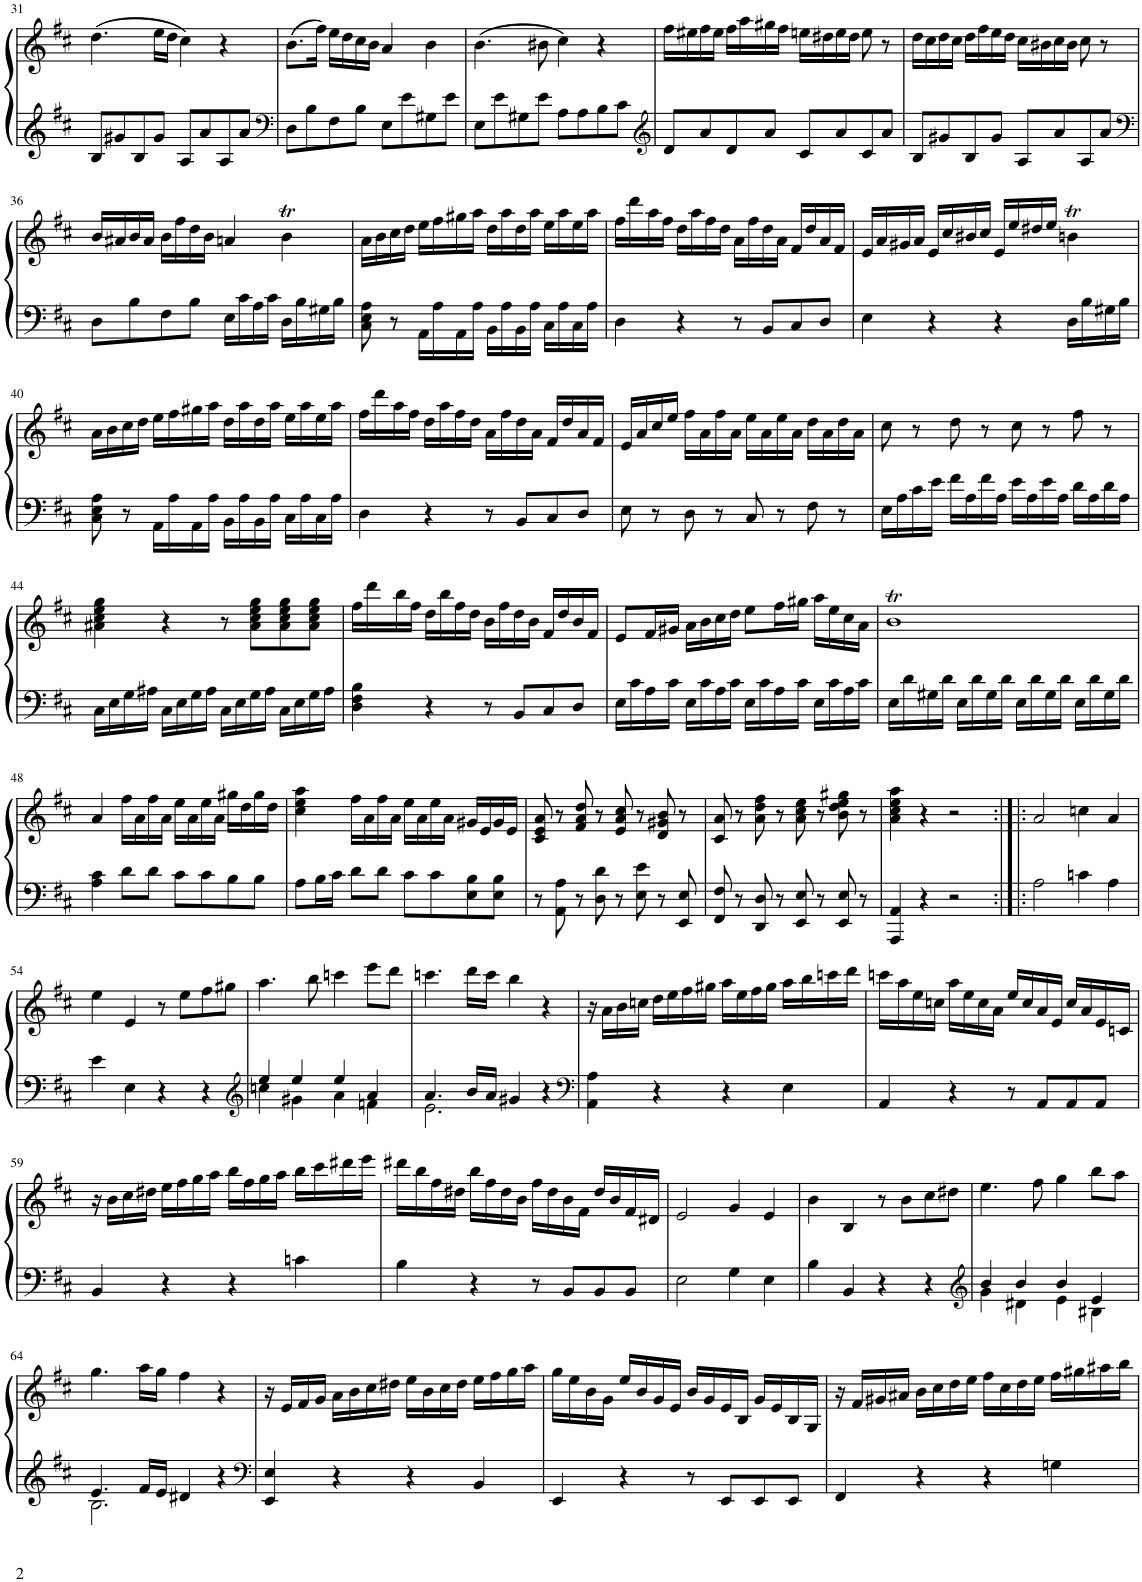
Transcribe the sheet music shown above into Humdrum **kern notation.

**kern	**kern
*part1	*part1
*staff2	*staff1
*I"Klavier	*
!!LO:PB:g=z
*clefG2	*clefG2
*k[f#c#]	*k[f#c#]
*M4/4	*M4/4
*met(c)	*met(c)
=31	=31
8B/L	(4.dd\
8g#X/	.
8B/	.
8g#/J	16ee\LL
.	16dd\JJ
8A/L	4cc#\)
8a/	.
8A/	4r
8a/J	.
=32	=32
*clefF4	*
8D\L	(8.b\L
8B\	.
.	16ff#\Jk)
8F#\	16ee\LL
.	16dd\
8B\J	16cc#\
.	16b\JJ
8E\L	4a/
8e\	.
8G#X\	4b\
8e\J	.
=33	=33
8E\L	(4.b\
8e\	.
8G#X\	.
8e\J	8b#X\
8A\L	4cc#\)
8A\	.
8B\	4r
8c#\J	.
=34	=34
*clefG2	*
8d/L	16ff#\LL
.	16ee#X\
8a/	16ff#\
.	16ee#\JJ
8d/	16ff#\LL
.	16aa\
8a/J	16gg#X\
.	16ff#\JJ
8c#/L	16een\LL
.	16dd#X\
8a/	16ee\
.	16dd#\JJ
8c#/	8ee\
8a/J	8r
=35	=35
8B/L	16dd\LL
.	16cc#\
8g#X/	16dd\
.	16cc#\JJ
8B/	16dd\LL
.	16ff#\
8g#/J	16ee\
.	16dd\JJ
8A/L	16cc#\LL
.	16b#X\
8a/	16cc#\
.	16b#\JJ
8A/	8cc#\
8a/J	8r
!!LO:LB:g=z
=36	=36
*clefF4	*
8D\L	16b/LL
.	16a#X/
8B\	16b/
.	16a#/JJ
8F#\	16b\LL
.	16ff#\
8B\J	16dd\
.	16b\JJ
16E\LL	4an/
16c#\	.
16A\	.
16c#\JJ	.
16D\LL	4bT\
16B\	.
16G#X\	.
16B\JJ	.
=37	=37
8C#\ 8E\ 8A\	16a\LL
.	16b\
8r	16cc#\
.	16dd\JJ
16AA\LL	16ee\LL
16A\	16ff#\
16AA\	16gg#X\
16A\JJ	16aa\JJ
16BB\LL	16dd\LL
16A\	16aa\
16BB\	16dd\
16A\JJ	16aa\JJ
16C#\LL	16ee\LL
16A\	16aa\
16C#\	16ee\
16A\JJ	16aa\JJ
=38	=38
4D\	16ff#\LL
.	16ddd\
.	16aa\
.	16ff#\JJ
4r	16dd\LL
.	16aa\
.	16ff#\
.	16dd\JJ
8r	16a\LL
.	16ff#\
8BB/L	16dd\
.	16a\JJ
8C#/	16f#/LL
.	16dd/
8D/J	16a/
.	16f#/JJ
=39	=39
4E\	16e/LL
.	16a/
.	16g#X/
.	16a/JJ
4r	16e/LL
.	16cc#/
.	16b#X/
.	16cc#/JJ
4r	16e/LL
.	16ee/
.	16dd#X/
.	16ee/JJ
16D\LL	4bnT\
16B\	.
16G#X\	.
16B\JJ	.
!!LO:LB:g=z
=40	=40
8C#\ 8E\ 8A\	16a\LL
.	16b\
8r	16cc#\
.	16dd\JJ
16AA\LL	16ee\LL
16A\	16ff#\
16AA\	16gg#X\
16A\JJ	16aa\JJ
16BB\LL	16dd\LL
16A\	16aa\
16BB\	16dd\
16A\JJ	16aa\JJ
16C#\LL	16ee\LL
16A\	16aa\
16C#\	16ee\
16A\JJ	16aa\JJ
=41	=41
4D\	16ff#\LL
.	16ddd\
.	16aa\
.	16ff#\JJ
4r	16dd\LL
.	16aa\
.	16ff#\
.	16dd\JJ
8r	16a\LL
.	16ff#\
8BB/L	16dd\
.	16a\JJ
8C#/	16f#/LL
.	16dd/
8D/J	16a/
.	16f#/JJ
=42	=42
8E\	16e/LL
.	16a/
8r	16cc#/
.	16ee/JJ
8D\	16ff#\LL
.	16a\
8r	16ff#\
.	16a\JJ
8C#/	16ee\LL
.	16a\
8r	16ee\
.	16a\JJ
8F#\	16dd\LL
.	16a\
8r	16dd\
.	16a\JJ
=43	=43
16E\LL	8cc#\
16A\	.
16c#\	8r
16e\JJ	.
16f#\LL	8dd\
16A\	.
16f#\	8r
16A\JJ	.
16e\LL	8cc#\
16A\	.
16e\	8r
16A\JJ	.
16d\LL	8ff#\
16A\	.
16d\	8r
16A\JJ	.
!!LO:LB:g=z
=44	=44
16C#\LL	4a#X\ 4cc#\ 4ee\ 4gg\
16E\	.
16G\	.
16A#X\JJ	.
16C#\LL	4r
16E\	.
16G\	.
16A#\JJ	.
16C#\LL	8r
16E\	.
16G\	8a#\ 8cc#\ 8ee\ 8gg\L
16A#\JJ	.
16C#\LL	8a#\ 8cc#\ 8ee\ 8gg\
16E\	.
16G\	8a#\ 8cc#\ 8ee\ 8gg\J
16A#\JJ	.
=45	=45
4D\ 4F#\ 4B\	16ff#\LL
.	16ddd\
.	16bb\
.	16ff#\JJ
4r	16dd\LL
.	16bb\
.	16ff#\
.	16dd\JJ
8r	16b\LL
.	16ff#\
8BB/L	16dd\
.	16b\JJ
8C#/	16f#/LL
.	16dd/
8D/J	16b/
.	16f#/JJ
=46	=46
16E\LL	8e/L
16c#\	.
16A\	16f#/L
16c#\JJ	16g#X/JJ
16E\LL	16a\LL
16c#\	16b\
16A\	16cc#\
16c#\JJ	16dd\JJ
16E\LL	8ee\L
16c#\	.
16A\	16ff#\L
16c#\JJ	16gg#X\JJ
16E\LL	16aa\LL
16c#\	16ee\
16A\	16cc#\
16c#\JJ	16a\JJ
=47	=47
16E\LL	1bT
16d\	.
16G#X\	.
16d\JJ	.
16E\LL	.
16d\	.
16G#\	.
16d\JJ	.
16E\LL	.
16d\	.
16G#\	.
16d\JJ	.
16E\LL	.
16d\	.
16G#\	.
16d\JJ	.
!!LO:LB:g=z
=48	=48
4A\ 4c#\	4a/
8d\L	16ff#\LL
.	16a\
8d\J	16ff#\
.	16a\JJ
8c#\L	16ee\LL
.	16a\
8c#\	16ee\
.	16a\JJ
8B\	16gg#X\LL
.	16dd\
8B\J	16gg#\
.	16dd\JJ
=49	=49
8A\L	4cc#\ 4ee\ 4aa\
16B\L	.
16c#\JJ	.
8d\L	16ff#\LL
.	16a\
8d\J	16ff#\
.	16a\JJ
8c#\L	16ee\LL
.	16a\
8c#\	16ee\
.	16a\JJ
8E\ 8B\	16g#X/LL
.	16e/
8E\ 8B\J	16g#/
.	16e/JJ
=50	=50
8r	8c#/ 8e/ 8a/
8AA\ 8A\	8r
8r	8f#/ 8a/ 8dd/
8D\ 8d\	8r
8r	8e/ 8a/ 8cc#/
8E\ 8e\	8r
8r	8d/ 8g#X/ 8b/
8EE/ 8E/	8r
=51	=51
8FF#/ 8F#/	8c#/ 8a/
8r	8r
8DD/ 8D/	8a\ 8dd\ 8ff#\
8r	8r
8EE/ 8E/	8a\ 8cc#\ 8ee\
8r	8r
8EE/ 8E/	8b\ 8dd\ 8ee\ 8gg#X\
8r	8r
=52	=52
4AAA/ 4AA/	4a\ 4cc#\ 4ee\ 4aa\
4r	4r
2r	2r
=53:|!|:	=53:|!|:
2A\	2a/
4cn\	4ccn\
4A\	4a/
!!LO:LB:g=z
=54	=54
4e\	4ee\
4E\	4e/
4r	8r
.	8ee\L
4r	8ff#\
.	8gg#X\J
=55	=55
*clefG2	*
*^	*
4ee/	4ccn\	4.aa\
4ee/	4g#X\	.
.	.	8bb\
4ee/	4a\	4cccn\
4a/	4fn\	8eee\L
.	.	8ddd\J
=56	=56	=56
4.a/	2.e\	4.cccn\
16b/LL	.	16ddd\LL
16a/JJ	.	16ccc\JJ
4g#X/	.	4bb\
4r	4ryy	4r
*v	*v	*
=57	=57
*clefF4	*
4AA\ 4A\	16r
.	16a\LL
.	16b\
.	16ccn\JJ
4r	16dd\LL
.	16ee\
.	16ff#\
.	16gg#X\JJ
4r	16aa\LL
.	16ee\
.	16ff#\
.	16gg#\JJ
4E\	16aa\LL
.	16bb\
.	16cccn\
.	16ddd\JJ
=58	=58
4AA/	16cccn\LL
.	16aa\
.	16ee\
.	16ccn\JJ
4r	16aa\LL
.	16ee\
.	16cc\
.	16a\JJ
8r	16ee/LL
.	16cc/
8AA/L	16a/
.	16e/JJ
8AA/	16cc/LL
.	16a/
8AA/J	16e/
.	16cn/JJ
!!LO:LB:g=z
=59	=59
4BB/	16r
.	16b\LL
.	16cc#\
.	16dd#X\JJ
4r	16ee\LL
.	16ff#\
.	16gg\
.	16aa\JJ
4r	16bb\LL
.	16ff#\
.	16gg\
.	16aa\JJ
4cn\	16bb\LL
.	16ccc#\
.	16ddd#X\
.	16eee\JJ
=60	=60
4B\	16ddd#X\LL
.	16bb\
.	16ff#\
.	16dd#X\JJ
4r	16bb\LL
.	16ff#\
.	16dd#\
.	16b\JJ
8r	16ff#\LL
.	16dd#\
8BB/L	16b\
.	16f#\JJ
8BB/	16dd#/LL
.	16b/
8BB/J	16f#/
.	16d#X/JJ
=61	=61
2E\	2e/
4G\	4g/
4E\	4e/
=62	=62
4B\	4b\
4BB/	4B/
4r	8r
.	8b\L
4r	8cc#\
.	8dd#X\J
=63	=63
*clefG2	*
*^	*
4b/	4g\	4.ee\
4b/	4d#X\	.
.	.	8ff#\
4b/	4e\	4gg\
4e/	4B#X\	8bb\L
.	.	8aa\J
!!LO:LB:g=z
=64	=64	=64
4.e/	2.B\	4.gg\
16f#/LL	.	16aa\LL
16e/JJ	.	16gg\JJ
4d#X/	.	4ff#\
4r	4ryy	4r
*v	*v	*
=65	=65
*clefF4	*
4EE/ 4E/	16r
.	16e/LL
.	16f#/
.	16g/JJ
4r	16a\LL
.	16b\
.	16cc#\
.	16dd#X\JJ
4r	16ee\LL
.	16b\
.	16cc#\
.	16dd#\JJ
4BB/	16ee\LL
.	16ff#\
.	16gg\
.	16aa\JJ
=66	=66
4EE/	16gg\LL
.	16ee\
.	16b\
.	16g\JJ
4r	16ee/LL
.	16b/
.	16g/
.	16e/JJ
8r	16b/LL
.	16g/
8EE/L	16e/
.	16B/JJ
8EE/	16g/LL
.	16e/
8EE/J	16B/
.	16G/JJ
=67	=67
4FF#/	16r
.	16f#/LL
.	16g#X/
.	16a#X/JJ
4r	16b\LL
.	16cc#\
.	16dd\
.	16ee\JJ
4r	16ff#\LL
.	16cc#\
.	16dd\
.	16ee\JJ
4Gn\	16ff#\LL
.	16gg#X\
.	16aa#X\
.	16bb\JJ
=	=
*-	*-
